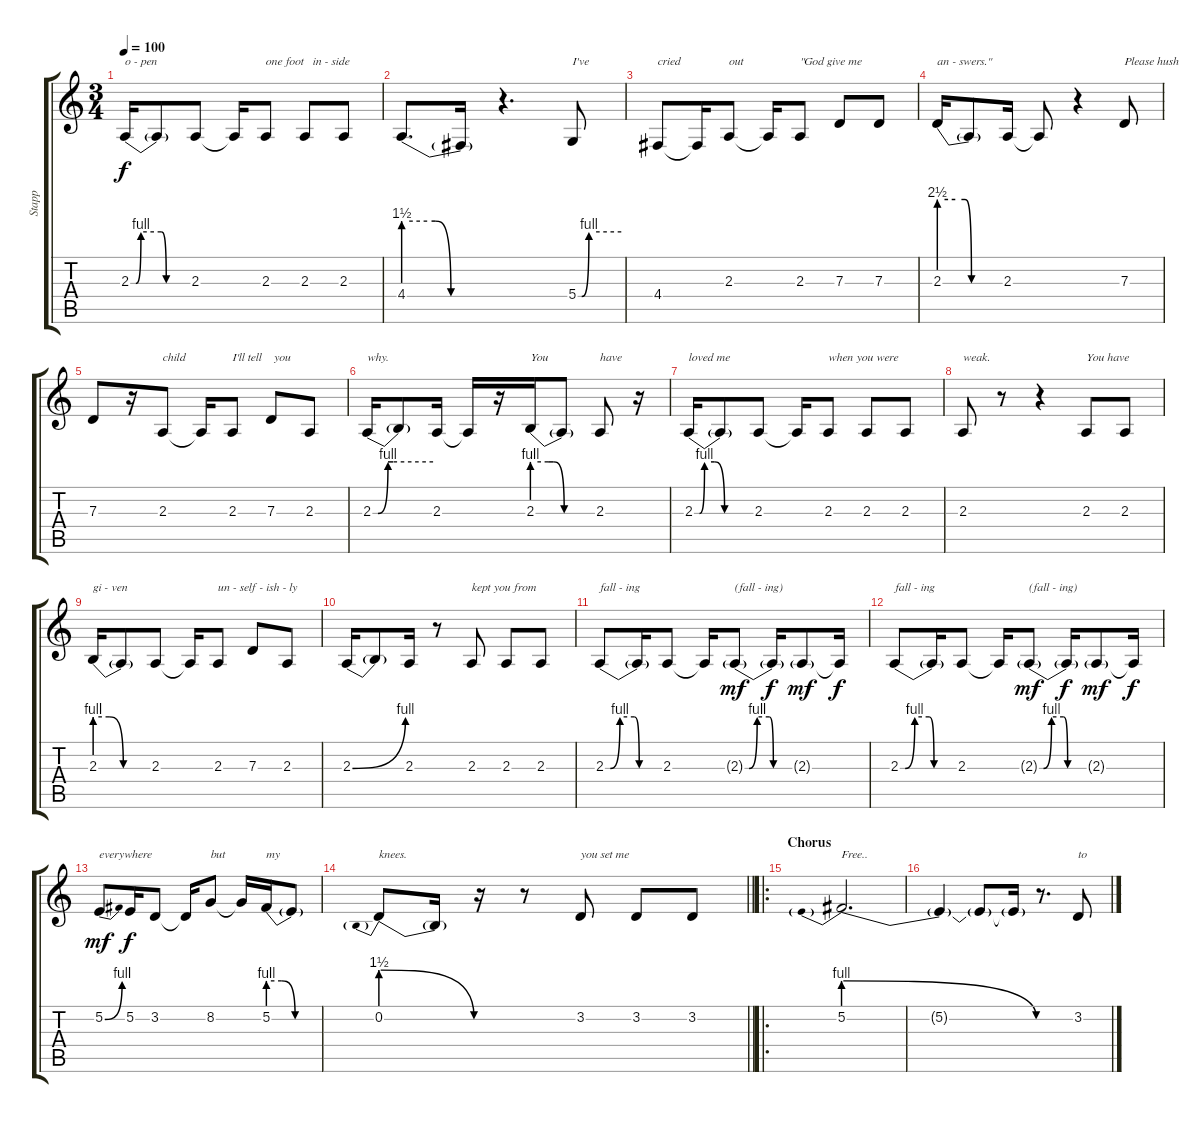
\track ("Stapp" "Stapp") {instrument cello}
\staff {score tabs}
\tuning (E4 B3 G3 D3 A2 D2) {hide}
\ts (3 4)
\tempo 100
\clef g2
\ks c
2.3{be (custom 0 0 5 0 10 4 30 4 35 0 60 0)}.16{txt "o - pen" dy f} 2.3{t}.8 2.3.8 2.3{t}.16 2.3.8{txt "one foot   in - side"} 2.3.8 2.3.8 |
4.4{be (custom 0 6 15 6 20 6 30 0 60 0)}.8{d} 4.4{t}.16 r.4{d} 5.4{be (custom 0 0 5 0 15 4 60 4)}.8{txt "I've"} |
4.4.8{txt "cried"} 4.4{t}.16 2.3.8{txt "out"} 2.3{t}.16 2.3.8{txt "\"God give me"} 7.3.8 7.3.8 |
2.3{be (custom 0 10 15 10 24 10 30 0 60 0)}.16{txt "an - swers.\""} 2.3{t}.8 2.3.16 2.3{t}.8 r.4 7.3.8{txt "Please hush"} |
7.3.8 r.16 2.3.8{txt "child"} 2.3{t}.16 2.3.8{txt "I'll tell    you"} 7.3.8 2.3.8 |
2.3{be (custom 0 0 5 0 15 4 20 4 60 4)}.16{txt "why."} 2.3{t}.8 2.3.16 2.3{t}.16 r.16 2.3{be (custom 0 4 15 4 20 4 30 0 60 0)}.16{txt "You"} 2.3{t}.8 2.3.8{txt "have"} r.16 |
2.3{be (custom 0 0 5 0 10 4 20 4 30 0 60 0)}.16{txt "loved me"} 2.3{t}.8 2.3.8 2.3{t}.16 2.3.8{txt "when you were"} 2.3.8 2.3.8 |
2.3.8{txt "weak."} r.8 r.4 2.3.8{txt "You have"} 2.3.8 |
2.3{be (custom 0 4 15 4 30 0 60 0)}.16{txt "gi - ven"} 2.3{t}.8 2.3.8 2.3{t}.16 2.3.8{txt "un - self - ish - ly"} 7.3.8 2.3.8 |
2.3{be (bend 0 0 60 4)}.16 2.3{t}.8 2.3.16 r.8 2.3.8{txt "kept you from"} 2.3.8 2.3.8 |
2.3{be (custom 0 0 5 0 15 4 30 4 35 0 60 0)}.8{txt "fall - ing"} 2.3{t}.16 2.3.8 2.3{t}.16 2.3{be (custom 0 0 5 0 15 4 30 4 35 0 60 0) g}.8{txt "(fall - ing)" dy mf} 2.3{t}.16{dy f} 2.3{g}.8{dy mf} 2.3{t}.16{dy f} |
2.3{be (custom 0 0 5 0 15 4 30 4 35 0 60 0)}.8{txt "fall - ing"} 2.3{t}.16 2.3.8 2.3{t}.16 2.3{be (custom 0 0 5 0 15 4 30 4 35 0 60 0) g}.8{txt "(fall - ing)" dy mf} 2.3{t}.16{dy f} 2.3{g}.8{dy mf} 2.3{t}.16{dy f} |
5.2{be (bend 0 0 60 4)}.8{txt "everywhere" dy mf} 5.2.16{dy f} 3.2.8 3.2{t}.16 8.2.8{txt "but"} 8.2{t}.16 5.2{be (custom 0 4 15 4 30 0 60 0)}.16{txt "my"} 5.2{t}.8 |
\barLineRight lightlight
0.2{be (prebendrelease 0 6 60 0)}.8{txt "knees."} 0.2{t}.16 r.16 r.8 3.2.8{txt "you set me"} 3.2.8 3.2.8 |
\ro
\section ("" "Chorus")
5.2{be (prebendrelease 0 4 60 0)}.2{d txt "Free.."} |
5.2{t}.4 5.2{t}.8 5.2{t}.16 r.8{d} 3.2.8{txt "to"}
